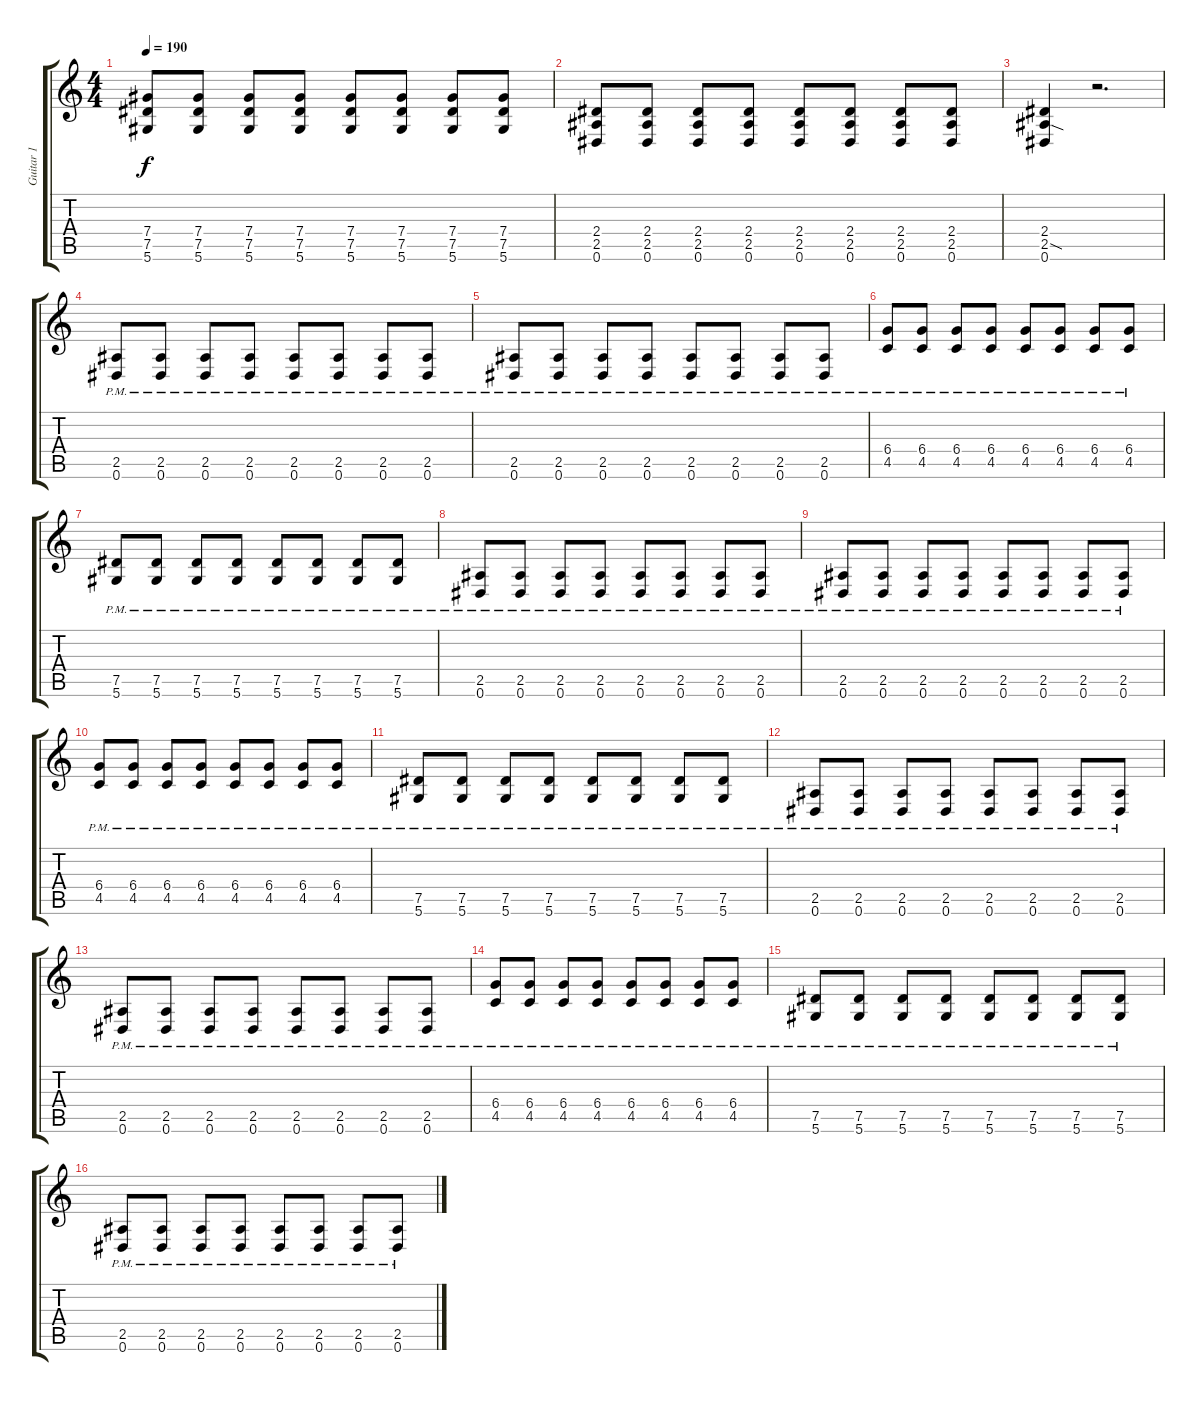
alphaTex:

\track ("Guitar 1" "Guitar 1") {instrument distortionguitar}
\staff {score tabs}
\tuning (Eb4 Bb3 Gb3 Db3 Ab2 Eb2) {hide}
\ts (4 4)
\tempo 190
\clef g2
\ks c
(7.4 7.5 5.6).8{dy f} (7.4 7.5 5.6).8 (7.4 7.5 5.6).8 (7.4 7.5 5.6).8 (7.4 7.5 5.6).8 (7.4 7.5 5.6).8 (7.4 7.5 5.6).8 (7.4 7.5 5.6).8 |
(2.4 2.5 0.6).8 (2.4 2.5 0.6).8 (2.4 2.5 0.6).8 (2.4 2.5 0.6).8 (2.4 2.5 0.6).8 (2.4 2.5 0.6).8 (2.4 2.5 0.6).8 (2.4 2.5 0.6).8 |
(2.4 2.5{sod} 0.6).4 r.2{d} |
(2.5{pm} 0.6{pm}).8 (2.5{pm} 0.6{pm}).8 (2.5{pm} 0.6{pm}).8 (2.5{pm} 0.6{pm}).8 (2.5{pm} 0.6{pm}).8 (2.5{pm} 0.6{pm}).8 (2.5{pm} 0.6{pm}).8 (2.5{pm} 0.6{pm}).8 |
(2.5{pm} 0.6{pm}).8 (2.5{pm} 0.6{pm}).8 (2.5{pm} 0.6{pm}).8 (2.5{pm} 0.6{pm}).8 (2.5{pm} 0.6{pm}).8 (2.5{pm} 0.6{pm}).8 (2.5{pm} 0.6{pm}).8 (2.5{pm} 0.6{pm}).8 |
(6.4{pm} 4.5{pm}).8 (6.4{pm} 4.5{pm}).8 (6.4{pm} 4.5{pm}).8 (6.4{pm} 4.5{pm}).8 (6.4{pm} 4.5{pm}).8 (6.4{pm} 4.5{pm}).8 (6.4{pm} 4.5{pm}).8 (6.4{pm} 4.5{pm}).8 |
(7.5{pm} 5.6{pm}).8 (7.5{pm} 5.6{pm}).8 (7.5{pm} 5.6{pm}).8 (7.5{pm} 5.6{pm}).8 (7.5{pm} 5.6{pm}).8 (7.5{pm} 5.6{pm}).8 (7.5{pm} 5.6{pm}).8 (7.5{pm} 5.6{pm}).8 |
(2.5{pm} 0.6{pm}).8 (2.5{pm} 0.6{pm}).8 (2.5{pm} 0.6{pm}).8 (2.5{pm} 0.6{pm}).8 (2.5{pm} 0.6{pm}).8 (2.5{pm} 0.6{pm}).8 (2.5{pm} 0.6{pm}).8 (2.5{pm} 0.6{pm}).8 |
(2.5{pm} 0.6{pm}).8 (2.5{pm} 0.6{pm}).8 (2.5{pm} 0.6{pm}).8 (2.5{pm} 0.6{pm}).8 (2.5{pm} 0.6{pm}).8 (2.5{pm} 0.6{pm}).8 (2.5{pm} 0.6{pm}).8 (2.5{pm} 0.6{pm}).8 |
(6.4{pm} 4.5{pm}).8 (6.4{pm} 4.5{pm}).8 (6.4{pm} 4.5{pm}).8 (6.4{pm} 4.5{pm}).8 (6.4{pm} 4.5{pm}).8 (6.4{pm} 4.5{pm}).8 (6.4{pm} 4.5{pm}).8 (6.4{pm} 4.5{pm}).8 |
(7.5{pm} 5.6{pm}).8 (7.5{pm} 5.6{pm}).8 (7.5{pm} 5.6{pm}).8 (7.5{pm} 5.6{pm}).8 (7.5{pm} 5.6{pm}).8 (7.5{pm} 5.6{pm}).8 (7.5{pm} 5.6{pm}).8 (7.5{pm} 5.6{pm}).8 |
(2.5{pm} 0.6{pm}).8 (2.5{pm} 0.6{pm}).8 (2.5{pm} 0.6{pm}).8 (2.5{pm} 0.6{pm}).8 (2.5{pm} 0.6{pm}).8 (2.5{pm} 0.6{pm}).8 (2.5{pm} 0.6{pm}).8 (2.5{pm} 0.6{pm}).8 |
(2.5{pm} 0.6{pm}).8 (2.5{pm} 0.6{pm}).8 (2.5{pm} 0.6{pm}).8 (2.5{pm} 0.6{pm}).8 (2.5{pm} 0.6{pm}).8 (2.5{pm} 0.6{pm}).8 (2.5{pm} 0.6{pm}).8 (2.5{pm} 0.6{pm}).8 |
(6.4{pm} 4.5{pm}).8 (6.4{pm} 4.5{pm}).8 (6.4{pm} 4.5{pm}).8 (6.4{pm} 4.5{pm}).8 (6.4{pm} 4.5{pm}).8 (6.4{pm} 4.5{pm}).8 (6.4{pm} 4.5{pm}).8 (6.4{pm} 4.5{pm}).8 |
(7.5{pm} 5.6{pm}).8 (7.5{pm} 5.6{pm}).8 (7.5{pm} 5.6{pm}).8 (7.5{pm} 5.6{pm}).8 (7.5{pm} 5.6{pm}).8 (7.5{pm} 5.6{pm}).8 (7.5{pm} 5.6{pm}).8 (7.5{pm} 5.6{pm}).8 |
(2.5{pm} 0.6{pm}).8 (2.5{pm} 0.6{pm}).8 (2.5{pm} 0.6{pm}).8 (2.5{pm} 0.6{pm}).8 (2.5{pm} 0.6{pm}).8 (2.5{pm} 0.6{pm}).8 (2.5{pm} 0.6{pm}).8 (2.5{pm} 0.6{pm}).8
